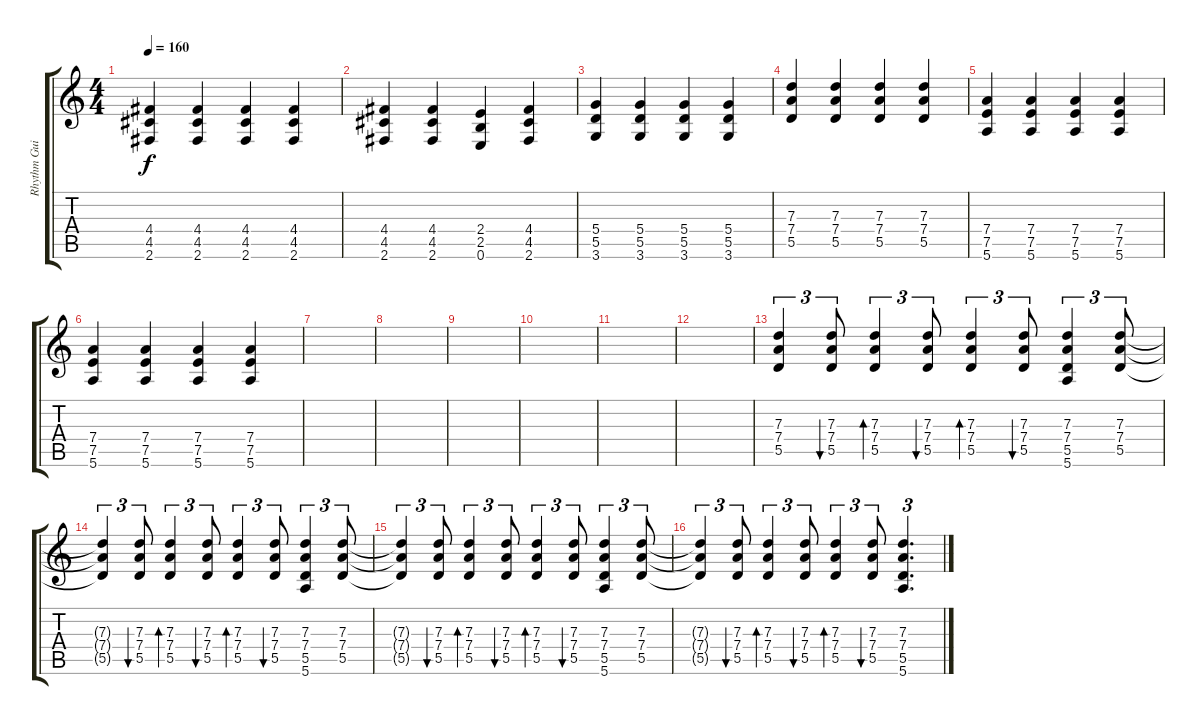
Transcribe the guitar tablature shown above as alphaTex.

\track ("Rhythm Guitar" "Rhythm Gui") {instrument overdrivenguitar}
\staff {score tabs}
\tuning (E4 B3 G3 D3 A2 E2) {hide}
\ts (4 4)
\tempo 160
\clef g2
\ks c
(4.4 4.5 2.6).4{dy f} (4.4 4.5 2.6).4 (4.4 4.5 2.6).4 (4.4 4.5 2.6).4 |
(4.4 4.5 2.6).4 (4.4 4.5 2.6).4 (2.4 2.5 0.6).4 (4.4 4.5 2.6).4 |
(5.4 5.5 3.6).4 (5.4 5.5 3.6).4 (5.4 5.5 3.6).4 (5.4 5.5 3.6).4 |
(7.3 7.4 5.5).4 (7.3 7.4 5.5).4 (7.3 7.4 5.5).4 (7.3 7.4 5.5).4 |
(7.4 7.5 5.6).4 (7.4 7.5 5.6).4 (7.4 7.5 5.6).4 (7.4 7.5 5.6).4 |
(7.4 7.5 5.6).4 (7.4 7.5 5.6).4 (7.4 7.5 5.6).4 (7.4 7.5 5.6).4 |
|
|
|
|
|
|
(7.3 7.4 5.5).4{tu (3 2)} (7.3 7.4 5.5).8{tu (3 2) bu 60} (7.3 7.4 5.5).4{tu (3 2) bd 60} (7.3 7.4 5.5).8{tu (3 2) bu 60} (7.3 7.4 5.5).4{tu (3 2) bd 60} (7.3 7.4 5.5).8{tu (3 2) bu 60} (7.3 7.4 5.5 5.6).4{tu (3 2)} (7.3 7.4 5.5).8{tu (3 2)} |
(7.3{t} 7.4{t} 5.5{t}).4{tu (3 2)} (7.3 7.4 5.5).8{tu (3 2) bu 60} (7.3 7.4 5.5).4{tu (3 2) bd 60} (7.3 7.4 5.5).8{tu (3 2) bu 60} (7.3 7.4 5.5).4{tu (3 2) bd 60} (7.3 7.4 5.5).8{tu (3 2) bu 60} (7.3 7.4 5.5 5.6).4{tu (3 2)} (7.3 7.4 5.5).8{tu (3 2)} |
(7.3{t} 7.4{t} 5.5{t}).4{tu (3 2)} (7.3 7.4 5.5).8{tu (3 2) bu 60} (7.3 7.4 5.5).4{tu (3 2) bd 60} (7.3 7.4 5.5).8{tu (3 2) bu 60} (7.3 7.4 5.5).4{tu (3 2) bd 60} (7.3 7.4 5.5).8{tu (3 2) bu 60} (7.3 7.4 5.5 5.6).4{tu (3 2)} (7.3 7.4 5.5).8{tu (3 2)} |
(7.3{t} 7.4{t} 5.5{t}).4{tu (3 2)} (7.3 7.4 5.5).8{tu (3 2) bu 60} (7.3 7.4 5.5).4{tu (3 2) bd 60} (7.3 7.4 5.5).8{tu (3 2) bu 60} (7.3 7.4 5.5).4{tu (3 2) bd 60} (7.3 7.4 5.5).8{tu (3 2) bu 60} (7.3 7.4 5.5 5.6).4{d tu (3 2)}
